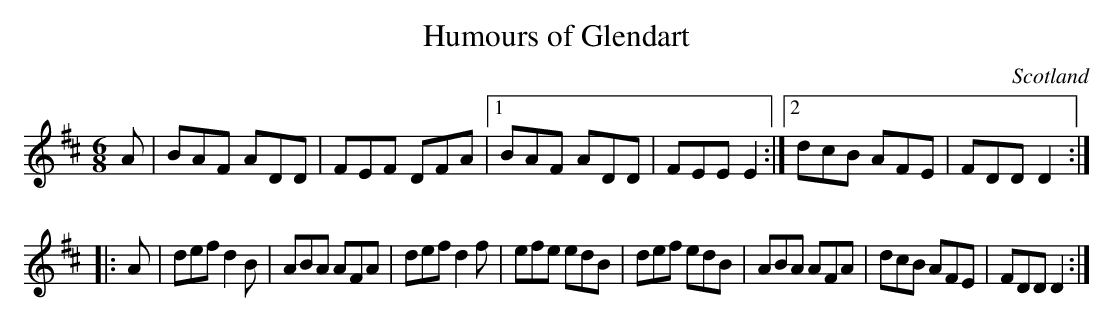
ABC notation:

X:1
T:Humours of Glendart
O:Scotland
O:Ireland
M:6/8
K:D
A |\
BAF ADD | FEF DFA \
|1 BAF ADD | FEE E2 :|2 dcB AFE | FDD D2 :|
|:A |\
def d2B | ABA AFA | def d2f | efe edB |\
def edB | ABA AFA | dcB AFE | FDD D2 :|
